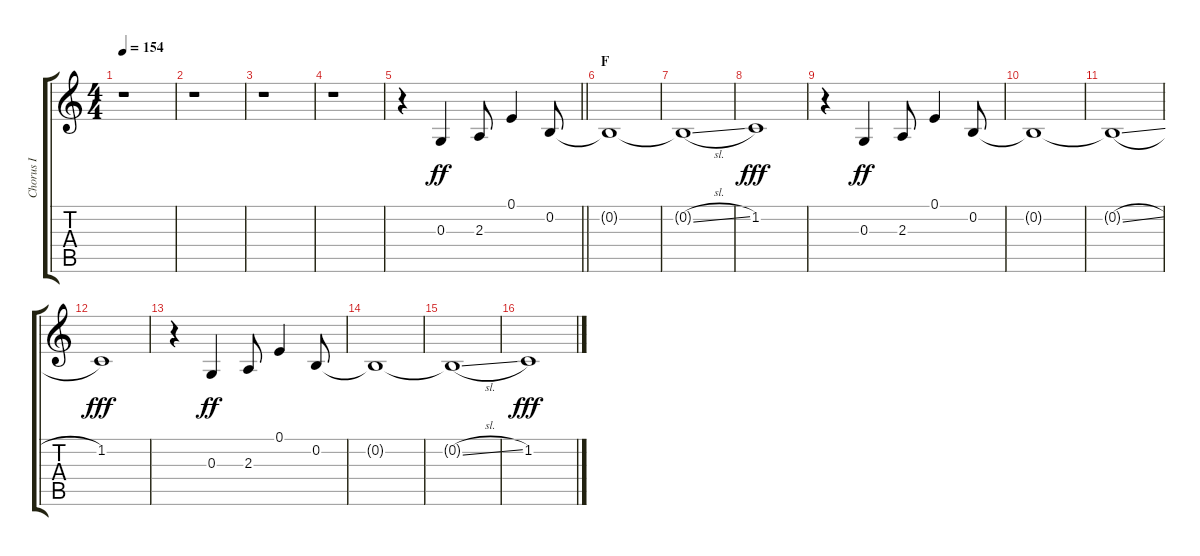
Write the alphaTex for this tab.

\track ("Chorus I" "Chorus I") {instrument voiceoohs}
\staff {score tabs}
\tuning (E4 B3 G3 D3 A2 E2) {hide}
\ts (4 4)
\tempo 154
\clef g2
\ks c
r.1{dy ff} |
r.1 |
r.1 |
r.1 |
\barLineRight lightlight
r.4 0.3.4 2.3.8 0.1.4 0.2.8 |
\section ("" "F")
0.2{t}.1 |
0.2{sl t}.1 |
1.2.1{dy fff} |
r.4 0.3.4{dy ff} 2.3.8 0.1.4 0.2.8 |
0.2{t}.1 |
0.2{sl t}.1 |
1.2.1{dy fff} |
r.4 0.3.4{dy ff} 2.3.8 0.1.4 0.2.8 |
0.2{t}.1 |
0.2{sl t}.1 |
1.2.1{dy fff}
